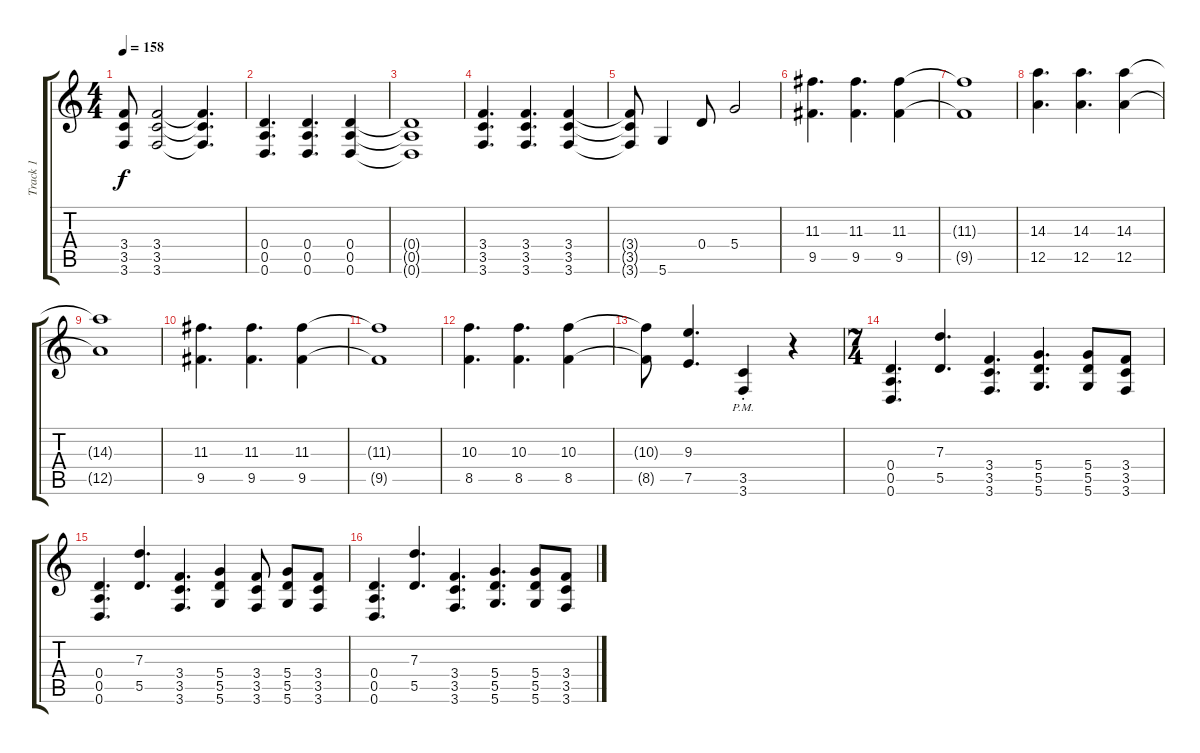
\track ("Track 1" "Track 1") {instrument distortionguitar}
\staff {score tabs}
\tuning (E4 B3 G3 D3 A2 D2) {hide}
\ts (4 4)
\tempo 158
\clef g2
\ks c
(3.4{t} 3.5{t} 3.6{t}).8{dy f} (3.4 3.5 3.6).2 (3.4{t} 3.5{t} 3.6{t}).4{d} |
(0.4 0.5 0.6).4{d} (0.4 0.5 0.6).4{d} (0.4 0.5 0.6).4 |
(0.4{t} 0.5{t} 0.6{t}).1 |
(3.4 3.5 3.6).4{d} (3.4 3.5 3.6).4{d} (3.4 3.5 3.6).4 |
(3.4{t} 3.5{t} 3.6{t}).8 5.6.4 0.4.8 5.4.2 |
(11.3 9.5).4{d} (11.3 9.5).4{d} (11.3 9.5).4 |
(11.3{t} 9.5{t}).1 |
(14.3 12.5).4{d} (14.3 12.5).4{d} (14.3 12.5).4 |
(14.3{t} 12.5{t}).1 |
(11.3 9.5).4{d} (11.3 9.5).4{d} (11.3 9.5).4 |
(11.3{t} 9.5{t}).1 |
(10.3 8.5).4{d} (10.3 8.5).4{d} (10.3 8.5).4 |
(10.3{t} 8.5{t}).8 (9.3 7.5).4{d} (3.5{pm st} 3.6{pm}).4 r.4 |
\ts (7 4)
(0.4 0.5 0.6).4{d} (7.3 5.5).4{d} (3.4 3.5 3.6).4{d} (5.4 5.5 5.6).4{d} (5.4 5.5 5.6).8 (3.4 3.5 3.6).8 |
(0.4 0.5 0.6).4{d} (7.3 5.5).4{d} (3.4 3.5 3.6).4{d} (5.4 5.5 5.6).4 (3.4 3.5 3.6).8 (5.4 5.5 5.6).8 (3.4 3.5 3.6).8 |
(0.4 0.5 0.6).4{d} (7.3 5.5).4{d} (3.4 3.5 3.6).4{d} (5.4 5.5 5.6).4{d} (5.4 5.5 5.6).8 (3.4 3.5 3.6).8
